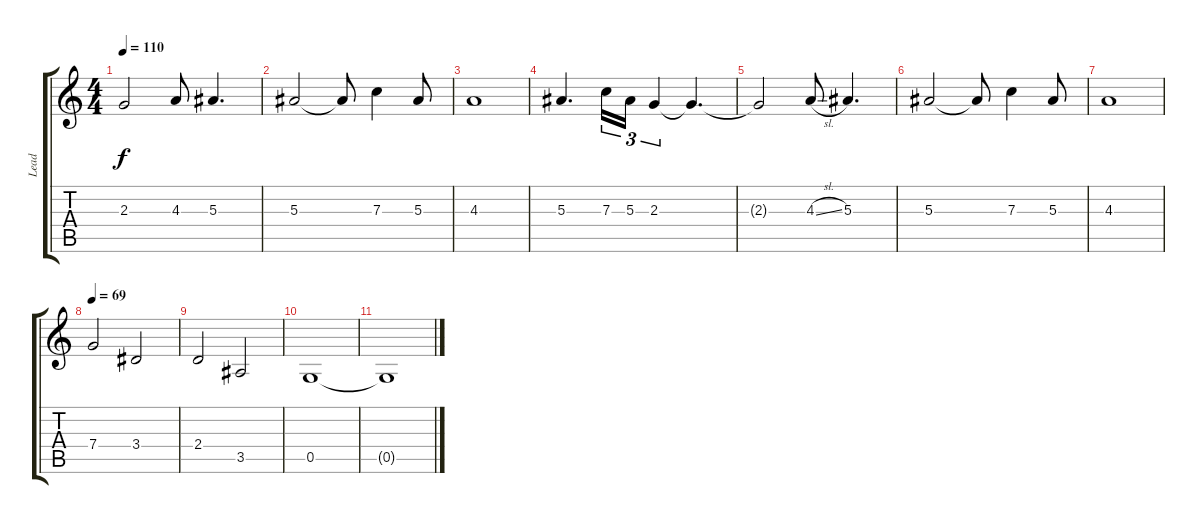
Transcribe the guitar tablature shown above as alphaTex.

\track ("Lead" "Lead") {instrument distortionguitar}
\staff {score tabs}
\tuning (D4 A3 F3 C3 G2 C2) {hide}
\ts (4 4)
\tempo 110
\clef g2
\ks c
2.3{t}.2{dy f} 4.3.8 5.3.4{d} |
5.3.2 5.3{t}.8 7.3.4 5.3.8 |
4.3.1 |
5.3.4{d} 7.3.16{tu (3 2)} 5.3.16{tu (3 2)} 2.3.4{tu (3 2)} 2.3{t}.4{d} |
2.3{t}.2 4.3{sl}.8 5.3.4{d} |
5.3.2 5.3{t}.8 7.3.4 5.3.8 |
4.3.1 |
\tempo 69
7.4.2 3.4.2 |
2.4.2 3.5.2 |
0.5.1 |
0.5{t}.1
